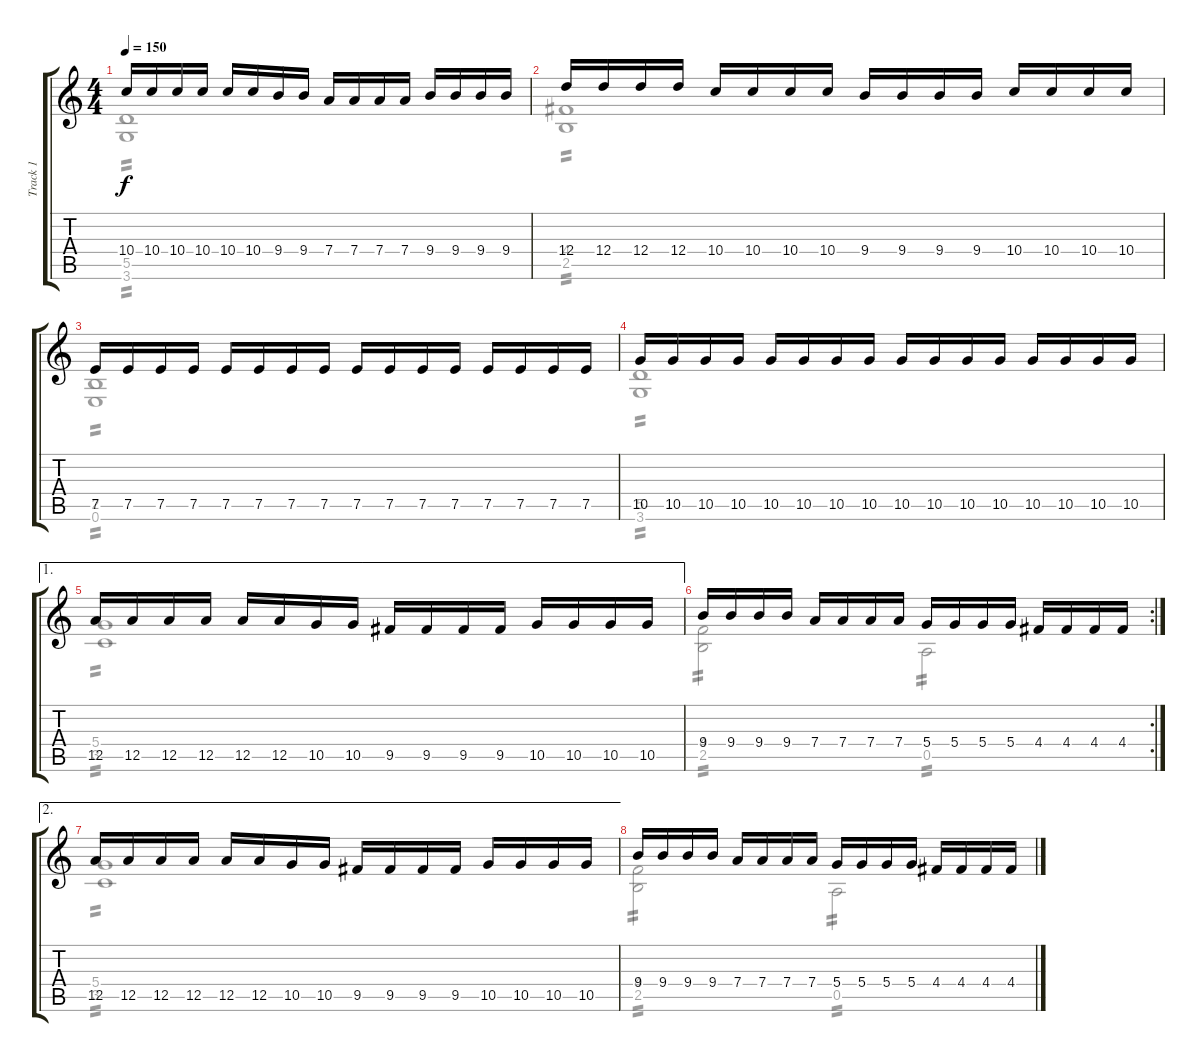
\track ("Track 1" "Track 1") {instrument distortionguitar}
\staff {score tabs}
\tuning (E4 B3 G3 D3 A2 E2) {hide}
\voice
\ts (4 4)
\tempo 150
\clef g2
\ks c
10.4.16{dy f} 10.4.16 10.4.16 10.4.16 10.4.16 10.4.16 9.4.16 9.4.16 7.4.16 7.4.16 7.4.16 7.4.16 9.4.16 9.4.16 9.4.16 9.4.16 |
12.4.16 12.4.16 12.4.16 12.4.16 10.4.16 10.4.16 10.4.16 10.4.16 9.4.16 9.4.16 9.4.16 9.4.16 10.4.16 10.4.16 10.4.16 10.4.16 |
7.5.16 7.5.16 7.5.16 7.5.16 7.5.16 7.5.16 7.5.16 7.5.16 7.5.16 7.5.16 7.5.16 7.5.16 7.5.16 7.5.16 7.5.16 7.5.16 |
10.5.16 10.5.16 10.5.16 10.5.16 10.5.16 10.5.16 10.5.16 10.5.16 10.5.16 10.5.16 10.5.16 10.5.16 10.5.16 10.5.16 10.5.16 10.5.16 |
\ae 1
12.5.16 12.5.16 12.5.16 12.5.16 12.5.16 12.5.16 10.5.16 10.5.16 9.5.16 9.5.16 9.5.16 9.5.16 10.5.16 10.5.16 10.5.16 10.5.16 |
\rc 2
9.4.16 9.4.16 9.4.16 9.4.16 7.4.16 7.4.16 7.4.16 7.4.16 5.4.16 5.4.16 5.4.16 5.4.16 4.4.16 4.4.16 4.4.16 4.4.16 |
\ae 2
12.5.16 12.5.16 12.5.16 12.5.16 12.5.16 12.5.16 10.5.16 10.5.16 9.5.16 9.5.16 9.5.16 9.5.16 10.5.16 10.5.16 10.5.16 10.5.16 |
9.4.16 9.4.16 9.4.16 9.4.16 7.4.16 7.4.16 7.4.16 7.4.16 5.4.16 5.4.16 5.4.16 5.4.16 4.4.16 4.4.16 4.4.16 4.4.16
\voice
\clef g2
\ottava regular
\simile none
\ks c
(5.5 3.6).1{tp 2 dy f} |
(4.4 2.5).1{tp 2} |
(2.5 0.6).1{tp 2} |
(5.5 3.6).1{tp 2} |
(5.4 3.5).1{tp 2} |
(4.4 2.5).2{tp 2} 0.5.2{tp 2} |
(5.4 3.5).1{tp 2} |
(4.4 2.5).2{tp 2} 0.5.2{tp 2}
